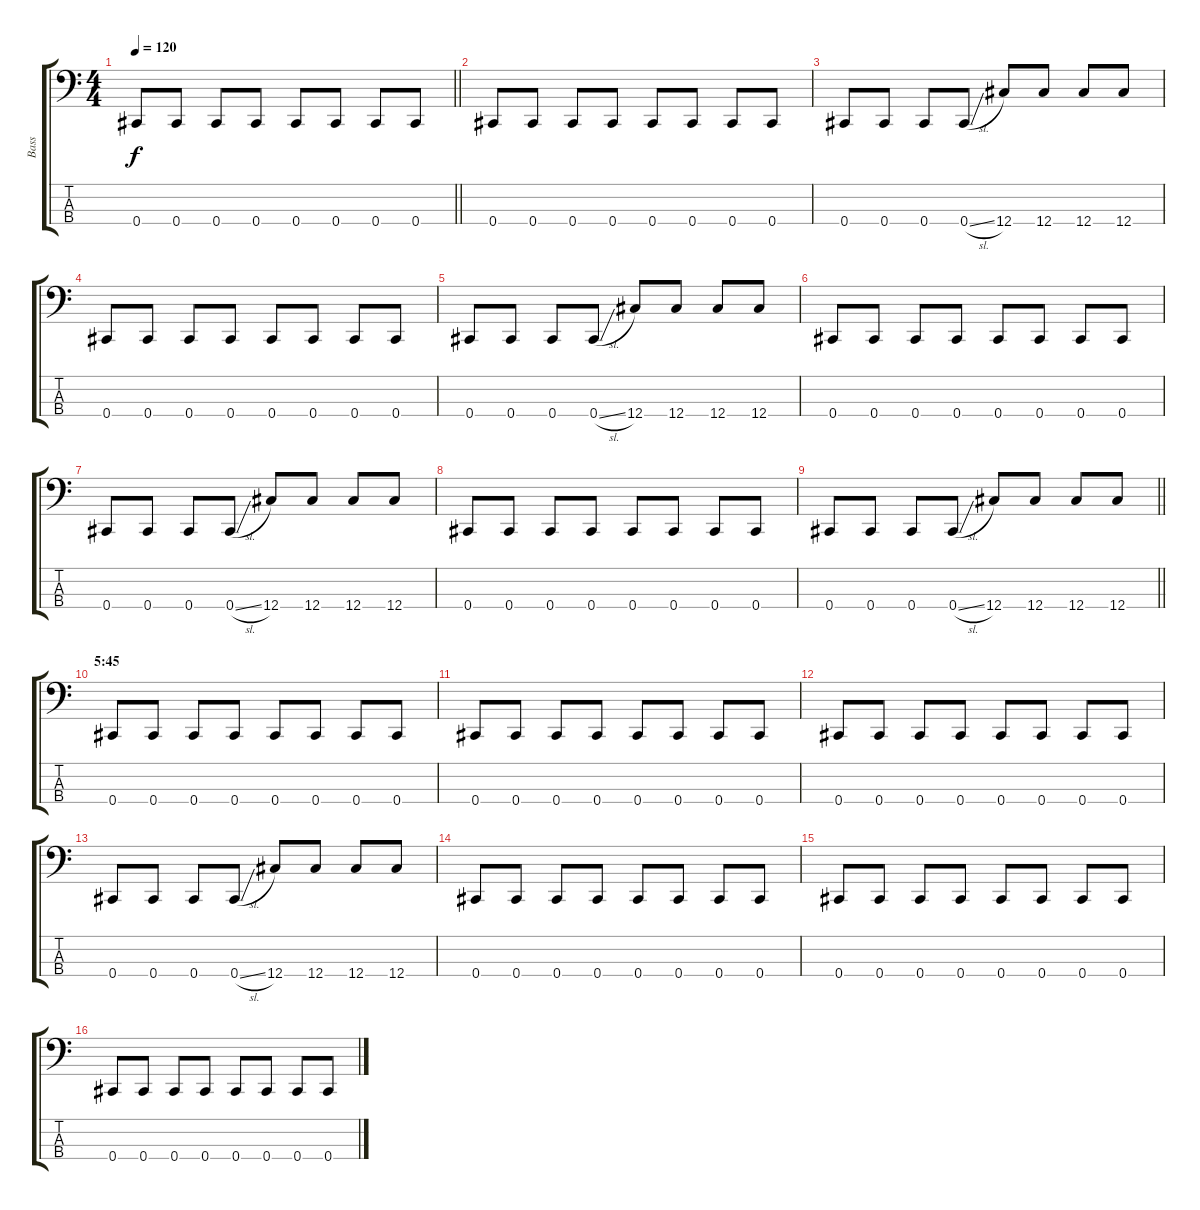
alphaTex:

\track ("Bass " "Bass ") {instrument electricbassfinger}
\staff {score tabs}
\tuning (Gb2 Db2 Ab1 Db1) {hide}
\ts (4 4)
\tempo 120
\clef f4
\barLineRight lightlight
\ks c
0.4.8{dy f} 0.4.8 0.4.8 0.4.8 0.4.8 0.4.8 0.4.8 0.4.8 |
0.4.8 0.4.8 0.4.8 0.4.8 0.4.8 0.4.8 0.4.8 0.4.8 |
0.4.8 0.4.8 0.4.8 0.4{sl}.8 12.4.8 12.4.8 12.4.8 12.4.8 |
0.4.8 0.4.8 0.4.8 0.4.8 0.4.8 0.4.8 0.4.8 0.4.8 |
0.4.8 0.4.8 0.4.8 0.4{sl}.8 12.4.8 12.4.8 12.4.8 12.4.8 |
0.4.8 0.4.8 0.4.8 0.4.8 0.4.8 0.4.8 0.4.8 0.4.8 |
0.4.8 0.4.8 0.4.8 0.4{sl}.8 12.4.8 12.4.8 12.4.8 12.4.8 |
0.4.8 0.4.8 0.4.8 0.4.8 0.4.8 0.4.8 0.4.8 0.4.8 |
\barLineRight lightlight
0.4.8 0.4.8 0.4.8 0.4{sl}.8 12.4.8 12.4.8 12.4.8 12.4.8 |
\section ("" "5:45")
0.4.8 0.4.8 0.4.8 0.4.8 0.4.8 0.4.8 0.4.8 0.4.8 |
0.4.8 0.4.8 0.4.8 0.4.8 0.4.8 0.4.8 0.4.8 0.4.8 |
0.4.8 0.4.8 0.4.8 0.4.8 0.4.8 0.4.8 0.4.8 0.4.8 |
0.4.8 0.4.8 0.4.8 0.4{sl}.8 12.4.8 12.4.8 12.4.8 12.4.8 |
0.4.8 0.4.8 0.4.8 0.4.8 0.4.8 0.4.8 0.4.8 0.4.8 |
0.4.8 0.4.8 0.4.8 0.4.8 0.4.8 0.4.8 0.4.8 0.4.8 |
0.4.8 0.4.8 0.4.8 0.4.8 0.4.8 0.4.8 0.4.8 0.4.8
